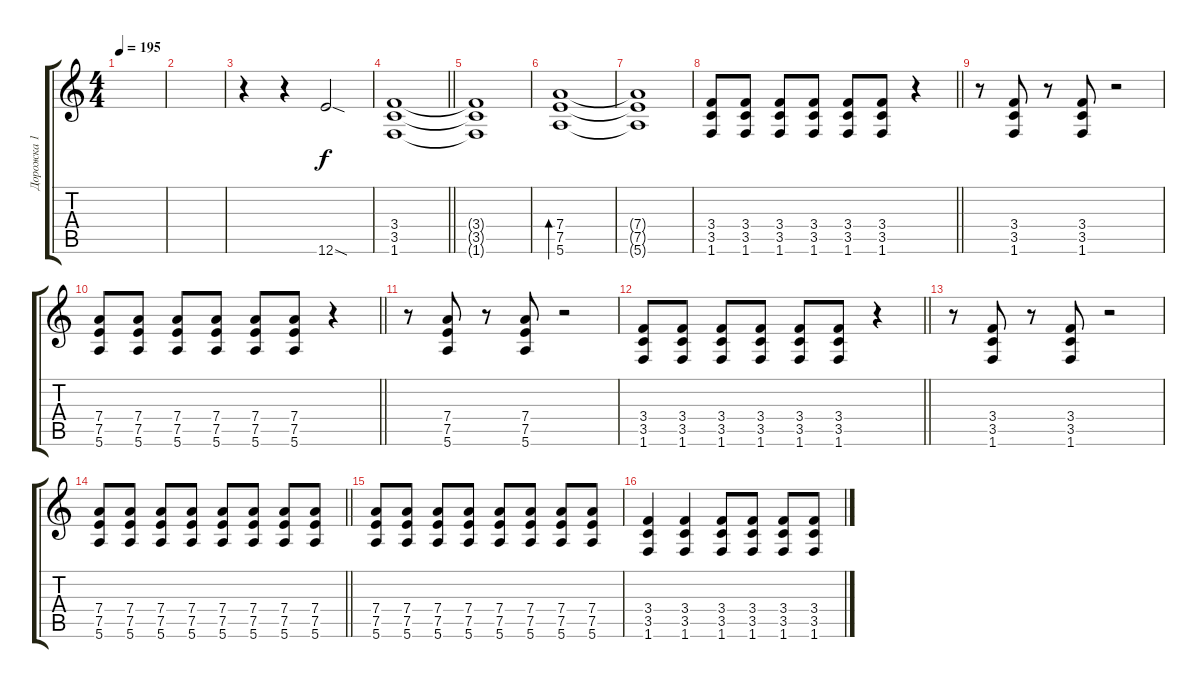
\track ("Дорожка 1" "Дорожка 1") {instrument distortionguitar}
\staff {score tabs}
\tuning (E4 B3 G3 D3 A2 E2) {hide}
\ts (4 4)
\tempo 195
\clef g2
\ks c
|
|
r.4 r.4 12.6{sod}.2 |
\barLineRight lightlight
(3.4 3.5 1.6).1 |
(3.4{t} 3.5{t} 1.6{t}).1 |
(7.4 7.5 5.6).1{bd 120} |
(7.4{t} 7.5{t} 5.6{t}).1 |
\barLineRight lightlight
(3.4 3.5 1.6).8 (3.4 3.5 1.6).8 (3.4 3.5 1.6).8 (3.4 3.5 1.6).8 (3.4 3.5 1.6).8 (3.4 3.5 1.6).8 r.4 |
r.8 (3.4 3.5 1.6).8 r.8 (3.4 3.5 1.6).8 r.2 |
\barLineRight lightlight
(7.4 7.5 5.6).8 (7.4 7.5 5.6).8 (7.4 7.5 5.6).8 (7.4 7.5 5.6).8 (7.4 7.5 5.6).8 (7.4 7.5 5.6).8 r.4 |
r.8 (7.4 7.5 5.6).8 r.8 (7.4 7.5 5.6).8 r.2 |
\barLineRight lightlight
(3.4 3.5 1.6).8 (3.4 3.5 1.6).8 (3.4 3.5 1.6).8 (3.4 3.5 1.6).8 (3.4 3.5 1.6).8 (3.4 3.5 1.6).8 r.4 |
r.8 (3.4 3.5 1.6).8 r.8 (3.4 3.5 1.6).8 r.2 |
\barLineRight lightlight
(7.4 7.5 5.6).8 (7.4 7.5 5.6).8 (7.4 7.5 5.6).8 (7.4 7.5 5.6).8 (7.4 7.5 5.6).8 (7.4 7.5 5.6).8 (7.4 7.5 5.6).8 (7.4 7.5 5.6).8 |
(7.4 7.5 5.6).8 (7.4 7.5 5.6).8 (7.4 7.5 5.6).8 (7.4 7.5 5.6).8 (7.4 7.5 5.6).8 (7.4 7.5 5.6).8 (7.4 7.5 5.6).8 (7.4 7.5 5.6).8 |
(3.4 3.5 1.6).4 (3.4 3.5 1.6).4 (3.4 3.5 1.6).8 (3.4 3.5 1.6).8 (3.4 3.5 1.6).8 (3.4 3.5 1.6).8
